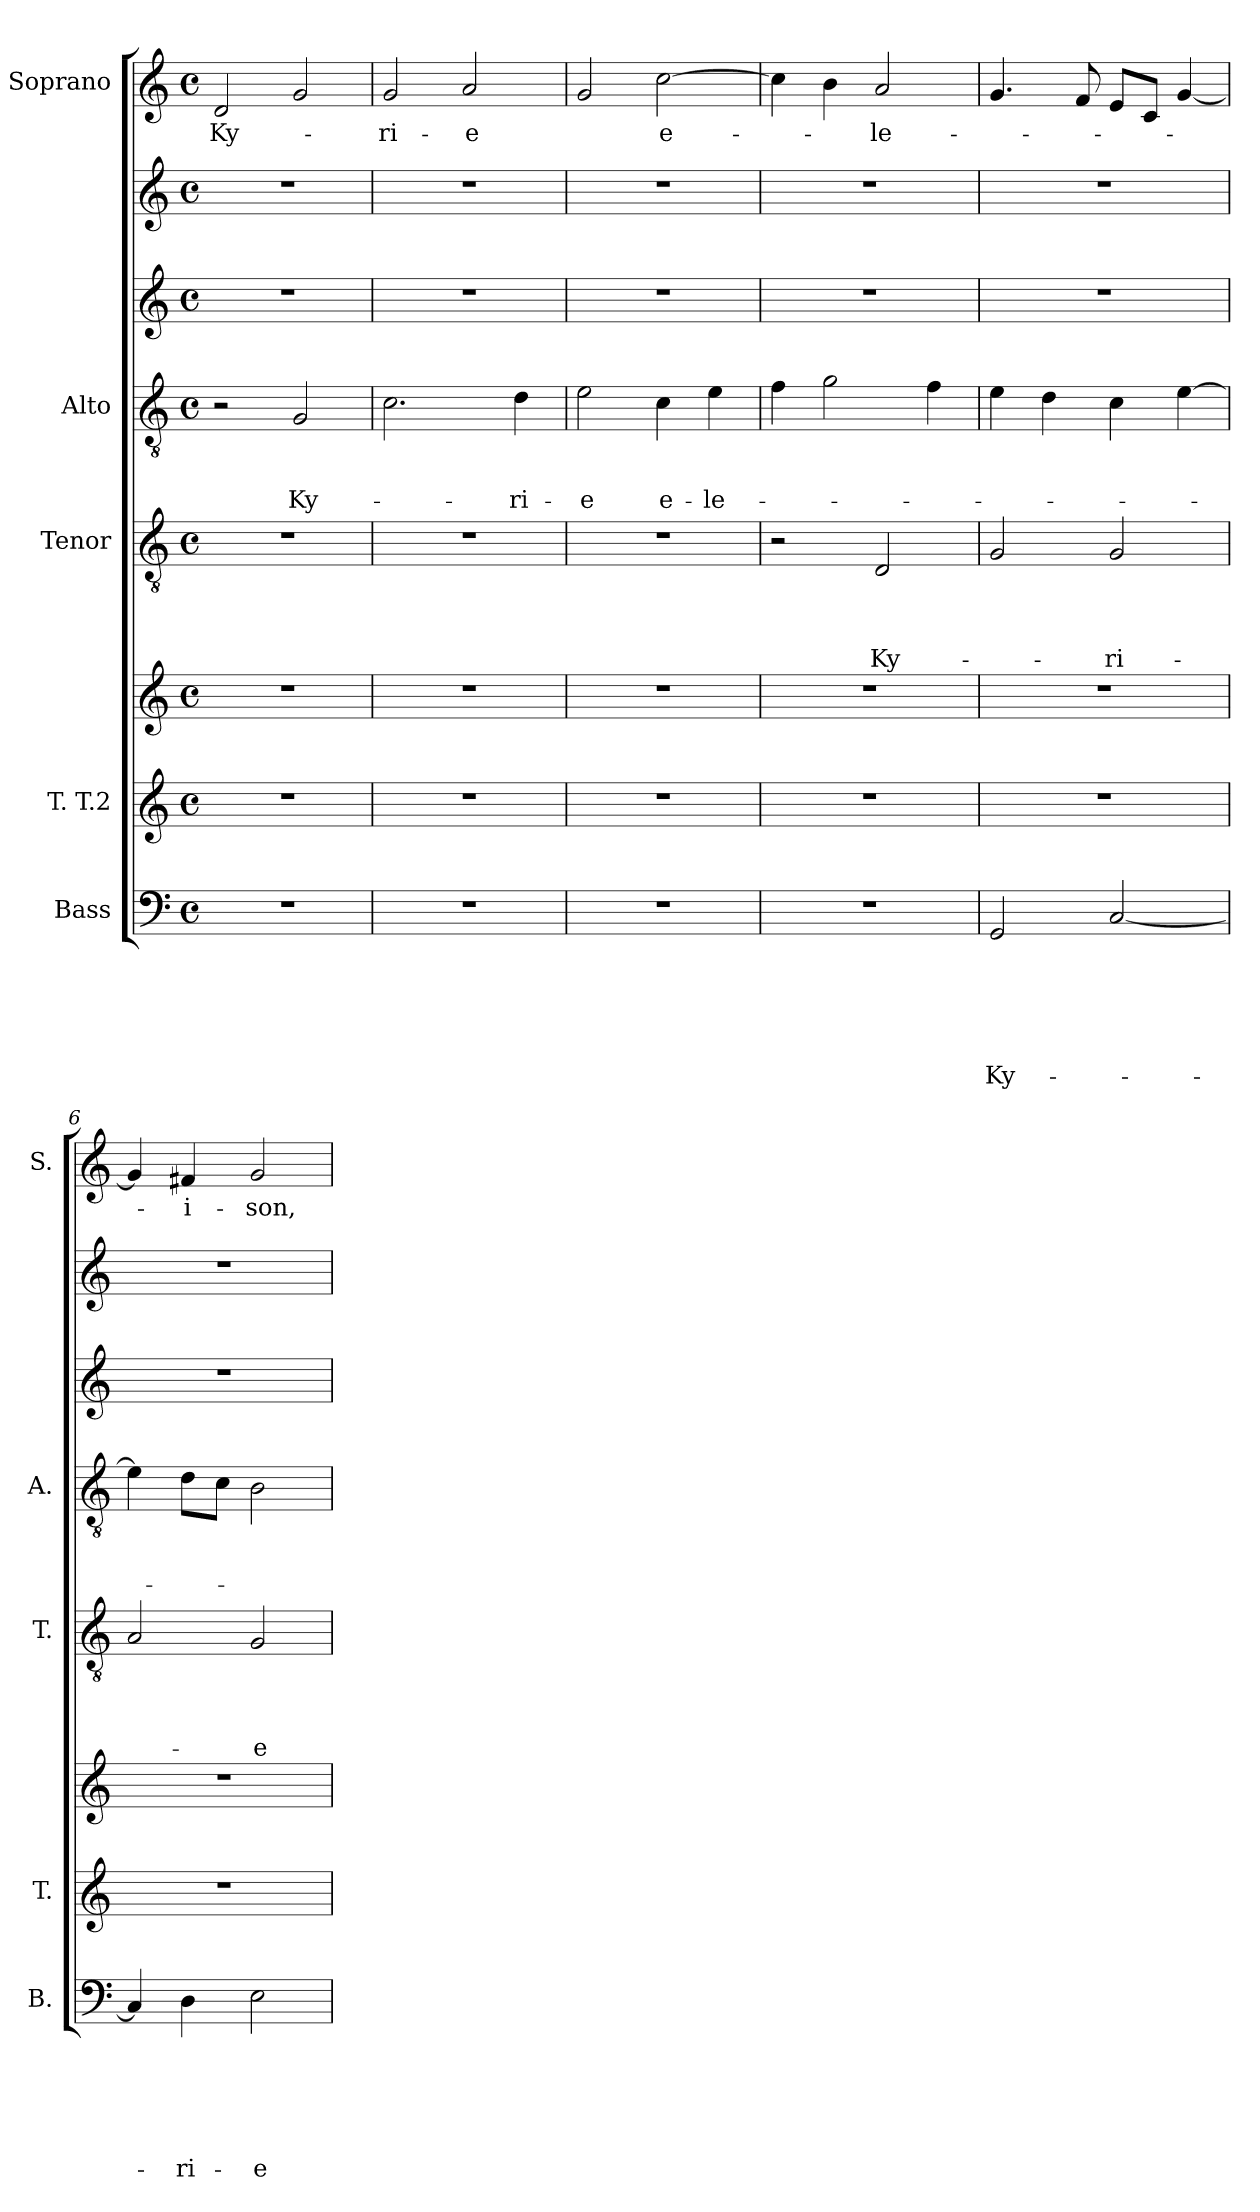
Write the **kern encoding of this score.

**kern	**text	**text	**text	**text	**text	**text	**kern	**kern	**kern	**text	**text	**text	**text	**kern	**text	**text	**text	**kern	**kern	**kern	**text
*part7	*part7	*part7	*part7	*part7	*part7	*part7	*part6	*part6	*part5	*part5	*part5	*part5	*part5	*part4	*part4	*part4	*part4	*part3	*part2	*part1	*part1
*staff8	*staff8	*staff8	*staff8	*staff8	*staff8	*staff8	*staff7	*staff6	*staff5	*staff5	*staff5	*staff5	*staff5	*staff4	*staff4	*staff4	*staff4	*staff3	*staff2	*staff1	*staff1
*I"Bass	*	*	*	*	*	*	*I"T. T.2	*	*I"Tenor	*	*	*	*	*I"Alto	*	*	*	*	*	*I"Soprano	*
*I'B.	*	*	*	*	*	*	*I'T.	*	*I'T.	*	*	*	*	*I'A.	*	*	*	*	*	*I'S.	*
*clefF4	*	*	*	*	*	*	*clefG2	*clefG2	*clefGv2	*	*	*	*	*clefGv2	*	*	*	*clefG2	*clefG2	*clefG2	*
*k[]	*	*	*	*	*	*	*k[]	*k[]	*k[]	*	*	*	*	*k[]	*	*	*	*k[]	*k[]	*k[]	*
*C:	*	*	*	*	*	*	*C:	*C:	*C:	*	*	*	*	*C:	*	*	*	*C:	*C:	*C:	*
*M4/4	*	*	*	*	*	*	*M4/4	*M4/4	*M4/4	*	*	*	*	*M4/4	*	*	*	*M4/4	*M4/4	*M4/4	*
*met(c)	*	*	*	*	*	*	*met(c)	*met(c)	*met(c)	*	*	*	*	*met(c)	*	*	*	*met(c)	*met(c)	*met(c)	*
=1	=1	=1	=1	=1	=1	=1	=1	=1	=1	=1	=1	=1	=1	=1	=1	=1	=1	=1	=1	=1	=1
!	!	!	!	!	!	!	!	!	!	!	!	!	!	!	!	!	!	!	!	!	!LO:LY:b
1r	.	.	.	.	.	.	1r	1r	1r	.	.	.	.	2r	.	.	.	1r	1r	2d/	Ky-
!	!	!	!	!	!	!	!	!	!	!	!	!	!	!	!	!	!LO:LY:b	!	!	!	!
.	.	.	.	.	.	.	.	.	.	.	.	.	.	2G/	.	.	Ky-	.	.	2g/	.
=2	=2	=2	=2	=2	=2	=2	=2	=2	=2	=2	=2	=2	=2	=2	=2	=2	=2	=2	=2	=2	=2
!	!	!	!	!	!	!	!	!	!	!	!	!	!	!	!	!	!	!	!	!	!LO:LY:b
1r	.	.	.	.	.	.	1r	1r	1r	.	.	.	.	2.c\	.	.	.	1r	1r	2g/	-ri-
!	!	!	!	!	!	!	!	!	!	!	!	!	!	!	!	!	!	!	!	!	!LO:LY:b
.	.	.	.	.	.	.	.	.	.	.	.	.	.	.	.	.	.	.	.	2a/	-e
!	!	!	!	!	!	!	!	!	!	!	!	!	!	!	!	!	!LO:LY:b	!	!	!	!
.	.	.	.	.	.	.	.	.	.	.	.	.	.	4d\	.	.	-ri-	.	.	.	.
=3	=3	=3	=3	=3	=3	=3	=3	=3	=3	=3	=3	=3	=3	=3	=3	=3	=3	=3	=3	=3	=3
!	!	!	!	!	!	!	!	!	!	!	!	!	!	!	!	!	!LO:LY:b	!	!	!	!
1r	.	.	.	.	.	.	1r	1r	1r	.	.	.	.	2e\	.	.	-e	1r	1r	2g/	.
!	!	!	!	!	!	!	!	!	!	!	!	!	!	!	!	!	!LO:LY:b	!	!	!	!LO:LY:b
.	.	.	.	.	.	.	.	.	.	.	.	.	.	4c\	.	.	e-	.	.	[>2cc\	e-
!	!	!	!	!	!	!	!	!	!	!	!	!	!	!	!	!	!LO:LY:b	!	!	!	!
.	.	.	.	.	.	.	.	.	.	.	.	.	.	4e\	.	.	-le-	.	.	.	.
=4	=4	=4	=4	=4	=4	=4	=4	=4	=4	=4	=4	=4	=4	=4	=4	=4	=4	=4	=4	=4	=4
1r	.	.	.	.	.	.	1r	1r	2r	.	.	.	.	4f\	.	.	.	1r	1r	4cc\]	.
.	.	.	.	.	.	.	.	.	.	.	.	.	.	2g\	.	.	.	.	.	4b\	.
!	!	!	!	!	!	!	!	!	!	!	!	!	!LO:LY:b	!	!	!	!	!	!	!	!LO:LY:b
.	.	.	.	.	.	.	.	.	2D/	.	.	.	Ky-	.	.	.	.	.	.	2a/	-le-
.	.	.	.	.	.	.	.	.	.	.	.	.	.	4f\	.	.	.	.	.	.	.
=5	=5	=5	=5	=5	=5	=5	=5	=5	=5	=5	=5	=5	=5	=5	=5	=5	=5	=5	=5	=5	=5
!	!	!	!	!	!	!LO:LY:b	!	!	!	!	!	!	!	!	!	!	!	!	!	!	!
2GG/	.	.	.	.	.	Ky-	1r	1r	2G/	.	.	.	.	4e\	.	.	.	1r	1r	4.g/	.
.	.	.	.	.	.	.	.	.	.	.	.	.	.	4d\	.	.	.	.	.	.	.
.	.	.	.	.	.	.	.	.	.	.	.	.	.	.	.	.	.	.	.	8f/	.
!	!	!	!	!	!	!	!	!	!	!	!	!	!LO:LY:b	!	!	!	!	!	!	!	!
[<2C/	.	.	.	.	.	.	.	.	2G/	.	.	.	-ri-	4c\	.	.	.	.	.	8e/L	.
.	.	.	.	.	.	.	.	.	.	.	.	.	.	.	.	.	.	.	.	8c/J	.
.	.	.	.	.	.	.	.	.	.	.	.	.	.	[>4e\	.	.	.	.	.	[<4g/	.
=6	=6	=6	=6	=6	=6	=6	=6	=6	=6	=6	=6	=6	=6	=6	=6	=6	=6	=6	=6	=6	=6
4C/]	.	.	.	.	.	.	1r	1r	2A/	.	.	.	.	4e\]	.	.	.	1r	1r	4g/]	.
!	!	!	!	!	!	!LO:LY:b	!	!	!	!	!	!	!	!	!	!	!	!	!	!	!LO:LY:b
4D\	.	.	.	.	.	-ri-	.	.	.	.	.	.	.	8d\L	.	.	.	.	.	4f#X/	-i-
.	.	.	.	.	.	.	.	.	.	.	.	.	.	8c\J	.	.	.	.	.	.	.
!	!	!	!	!	!	!LO:LY:b	!	!	!	!	!	!	!LO:LY:b	!	!	!	!	!	!	!	!LO:LY:b
2E\	.	.	.	.	.	-e	.	.	2G/	.	.	.	-e	2B\	.	.	.	.	.	2g/	-son,
=	=	=	=	=	=	=	=	=	=	=	=	=	=	=	=	=	=	=	=	=	=
*-	*-	*-	*-	*-	*-	*-	*-	*-	*-	*-	*-	*-	*-	*-	*-	*-	*-	*-	*-	*-	*-
